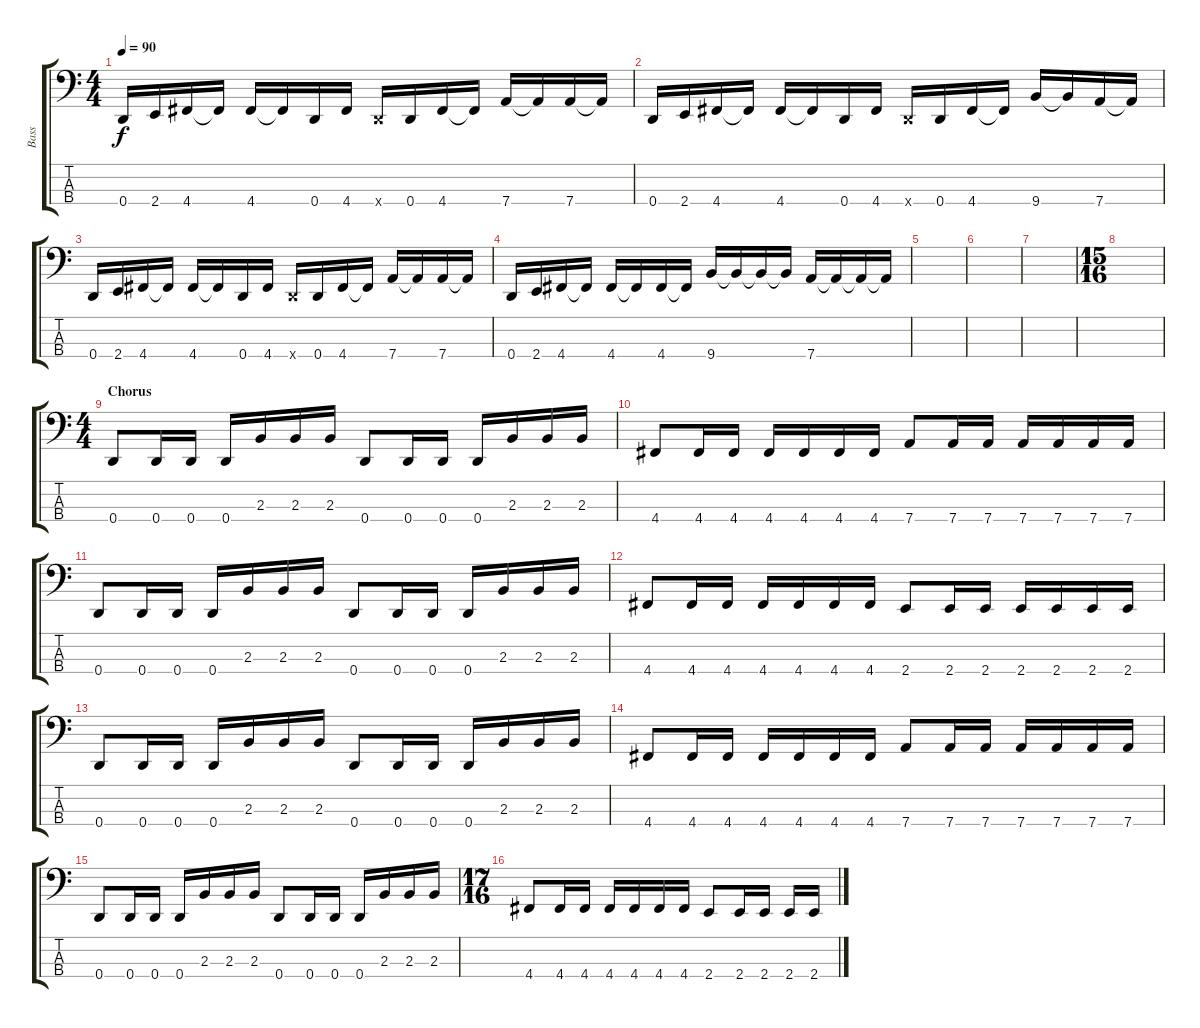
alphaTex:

\track ("Bass" "Bass") {instrument electricbasspick}
\staff {score tabs}
\tuning (G2 D2 A1 D1) {hide}
\ts (4 4)
\tempo 90
\clef f4
\ks c
0.4.16{dy f} 2.4.16 4.4.16 4.4{t}.16 4.4.16 4.4{t}.16 0.4.16 4.4.16 0.4{x}.16 0.4.16 4.4.16 4.4{t}.16 7.4.16 7.4{t}.16 7.4.16 7.4{t}.16 |
0.4.16 2.4.16 4.4.16 4.4{t}.16 4.4.16 4.4{t}.16 0.4.16 4.4.16 0.4{x}.16 0.4.16 4.4.16 4.4{t}.16 9.4.16 9.4{t}.16 7.4.16 7.4{t}.16 |
0.4.16 2.4.16 4.4.16 4.4{t}.16 4.4.16 4.4{t}.16 0.4.16 4.4.16 0.4{x}.16 0.4.16 4.4.16 4.4{t}.16 7.4.16 7.4{t}.16 7.4.16 7.4{t}.16 |
0.4.16 2.4.16 4.4.16 4.4{t}.16 4.4.16 4.4{t}.16 4.4.16 4.4{t}.16 9.4.16 9.4{t}.16 9.4{t}.16 9.4{t}.16 7.4.16 7.4{t}.16 7.4{t}.16 7.4{t}.16 |
|
|
|
\ts (15 16)
|
\ts (4 4)
\section ("" "Chorus")
0.4.8 0.4.16 0.4.16 0.4.16 2.3.16 2.3.16 2.3.16 0.4.8 0.4.16 0.4.16 0.4.16 2.3.16 2.3.16 2.3.16 |
4.4.8 4.4.16 4.4.16 4.4.16 4.4.16 4.4.16 4.4.16 7.4.8 7.4.16 7.4.16 7.4.16 7.4.16 7.4.16 7.4.16 |
0.4.8 0.4.16 0.4.16 0.4.16 2.3.16 2.3.16 2.3.16 0.4.8 0.4.16 0.4.16 0.4.16 2.3.16 2.3.16 2.3.16 |
4.4.8 4.4.16 4.4.16 4.4.16 4.4.16 4.4.16 4.4.16 2.4.8 2.4.16 2.4.16 2.4.16 2.4.16 2.4.16 2.4.16 |
0.4.8 0.4.16 0.4.16 0.4.16 2.3.16 2.3.16 2.3.16 0.4.8 0.4.16 0.4.16 0.4.16 2.3.16 2.3.16 2.3.16 |
4.4.8 4.4.16 4.4.16 4.4.16 4.4.16 4.4.16 4.4.16 7.4.8 7.4.16 7.4.16 7.4.16 7.4.16 7.4.16 7.4.16 |
0.4.8 0.4.16 0.4.16 0.4.16 2.3.16 2.3.16 2.3.16 0.4.8 0.4.16 0.4.16 0.4.16 2.3.16 2.3.16 2.3.16 |
\ts (17 16)
4.4.8 4.4.16 4.4.16 4.4.16 4.4.16 4.4.16 4.4.16 2.4.8 2.4.16 2.4.16 2.4.16 2.4.16
